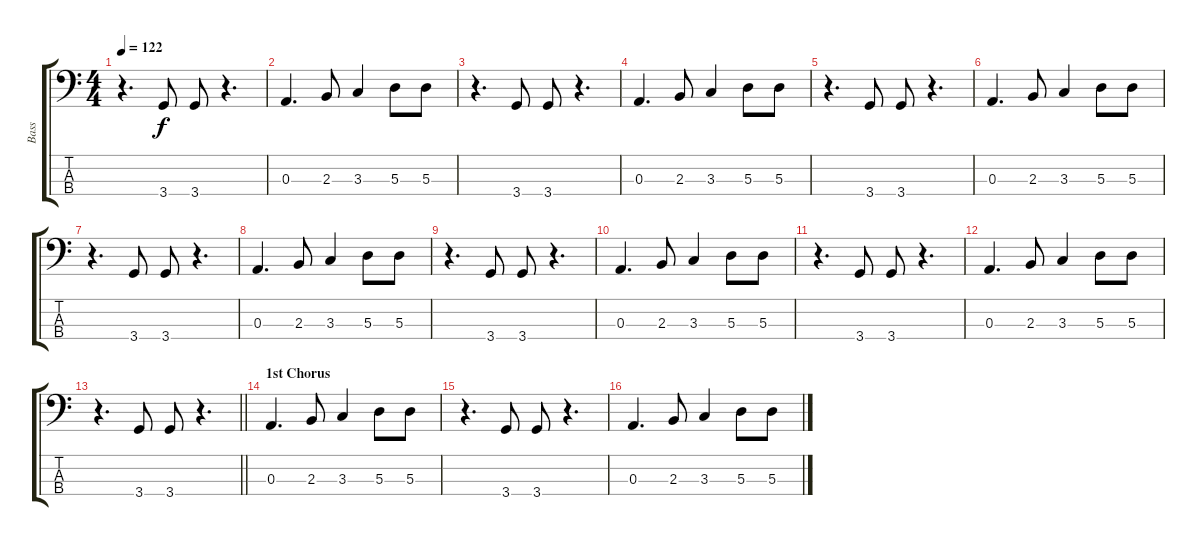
\track ("Bass" "Bass") {instrument electricbasspick}
\staff {score tabs}
\tuning (G2 D2 A1 E1) {hide}
\ts (4 4)
\tempo 122
\clef f4
\ks c
r.4{d dy f} 3.4.8 3.4.8 r.4{d} |
0.3.4{d} 2.3.8 3.3.4 5.3.8 5.3.8 |
r.4{d} 3.4.8 3.4.8 r.4{d} |
0.3.4{d} 2.3.8 3.3.4 5.3.8 5.3.8 |
r.4{d} 3.4.8 3.4.8 r.4{d} |
0.3.4{d} 2.3.8 3.3.4 5.3.8 5.3.8 |
r.4{d} 3.4.8 3.4.8 r.4{d} |
0.3.4{d} 2.3.8 3.3.4 5.3.8 5.3.8 |
r.4{d} 3.4.8 3.4.8 r.4{d} |
0.3.4{d} 2.3.8 3.3.4 5.3.8 5.3.8 |
r.4{d} 3.4.8 3.4.8 r.4{d} |
0.3.4{d} 2.3.8 3.3.4 5.3.8 5.3.8 |
\barLineRight lightlight
r.4{d} 3.4.8 3.4.8 r.4{d} |
\section ("" "1st Chorus")
0.3.4{d} 2.3.8 3.3.4 5.3.8 5.3.8 |
r.4{d} 3.4.8 3.4.8 r.4{d} |
0.3.4{d} 2.3.8 3.3.4 5.3.8 5.3.8
